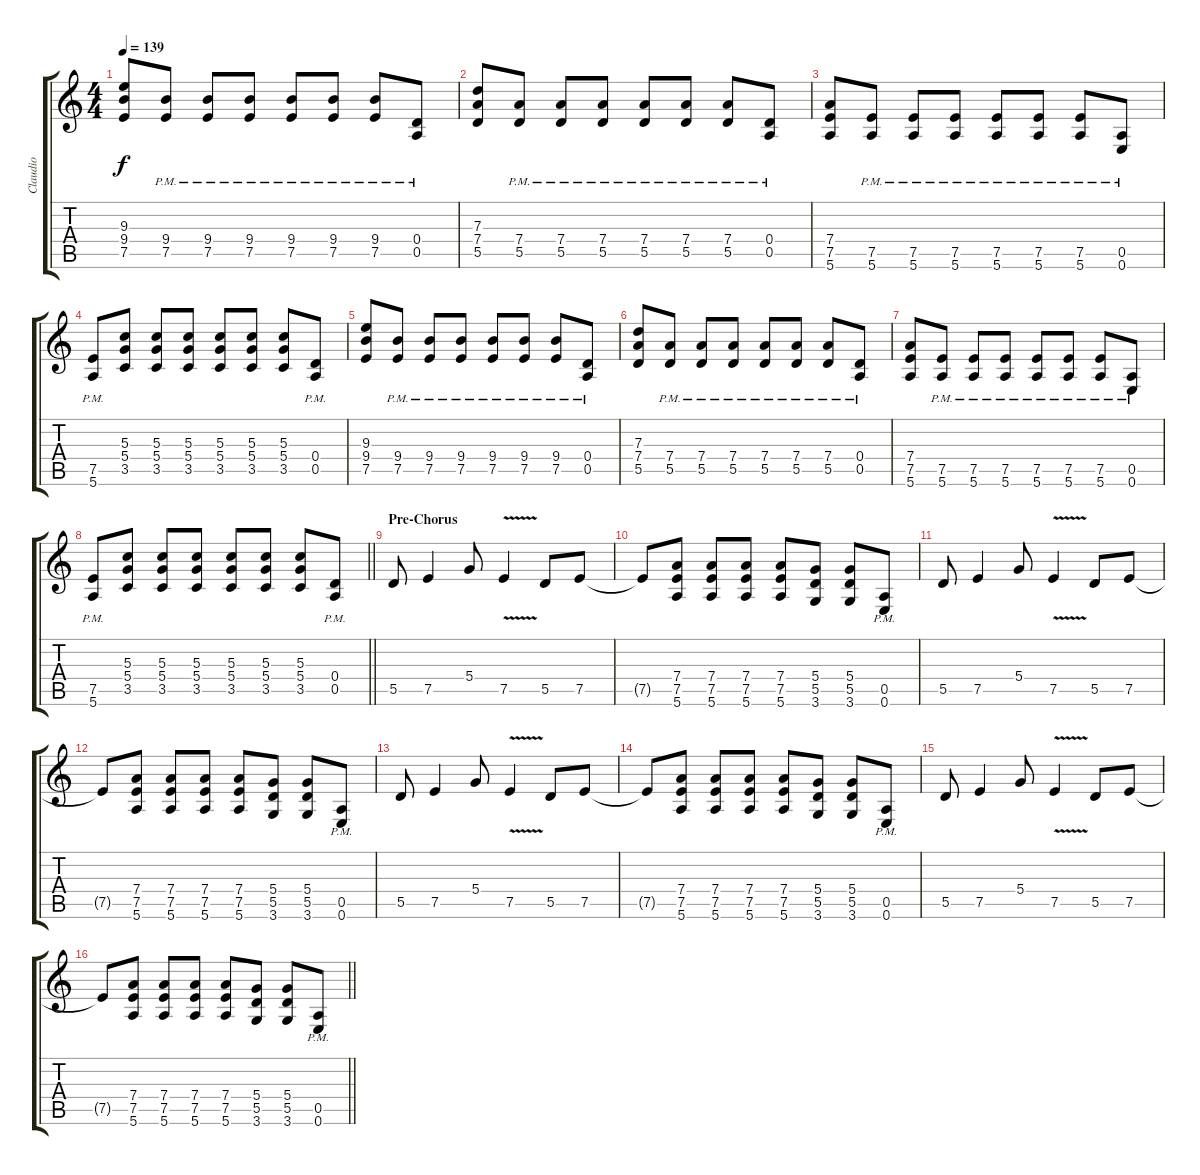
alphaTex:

\track ("Claudio" "Claudio") {instrument overdrivenguitar}
\staff {score tabs}
\tuning (E4 B3 G3 D3 A2 E2) {hide}
\ts (4 4)
\tempo 139
\clef g2
\ks c
(9.3 9.4 7.5).8{dy f} (9.4{pm} 7.5{pm}).8 (9.4{pm} 7.5{pm}).8 (9.4{pm} 7.5{pm}).8 (9.4{pm} 7.5{pm}).8 (9.4{pm} 7.5{pm}).8 (9.4{pm} 7.5{pm}).8 (0.4{pm} 0.5{pm}).8 |
(7.3 7.4 5.5).8 (7.4{pm} 5.5{pm}).8 (7.4{pm} 5.5{pm}).8 (7.4{pm} 5.5{pm}).8 (7.4{pm} 5.5{pm}).8 (7.4{pm} 5.5{pm}).8 (7.4{pm} 5.5{pm}).8 (0.4{pm} 0.5{pm}).8 |
(7.4 7.5 5.6).8 (7.5{pm} 5.6{pm}).8 (7.5{pm} 5.6{pm}).8 (7.5{pm} 5.6{pm}).8 (7.5{pm} 5.6{pm}).8 (7.5{pm} 5.6{pm}).8 (7.5{pm} 5.6{pm}).8 (0.5{pm} 0.6{pm}).8 |
(7.5{pm} 5.6{pm}).8 (5.3 5.4 3.5).8 (5.3 5.4 3.5).8 (5.3 5.4 3.5).8 (5.3 5.4 3.5).8 (5.3 5.4 3.5).8 (5.3 5.4 3.5).8 (0.4{pm} 0.5{pm}).8 |
(9.3 9.4 7.5).8 (9.4{pm} 7.5{pm}).8 (9.4{pm} 7.5{pm}).8 (9.4{pm} 7.5{pm}).8 (9.4{pm} 7.5{pm}).8 (9.4{pm} 7.5{pm}).8 (9.4{pm} 7.5{pm}).8 (0.4{pm} 0.5{pm}).8 |
(7.3 7.4 5.5).8 (7.4{pm} 5.5{pm}).8 (7.4{pm} 5.5{pm}).8 (7.4{pm} 5.5{pm}).8 (7.4{pm} 5.5{pm}).8 (7.4{pm} 5.5{pm}).8 (7.4{pm} 5.5{pm}).8 (0.4{pm} 0.5{pm}).8 |
(7.4 7.5 5.6).8 (7.5{pm} 5.6{pm}).8 (7.5{pm} 5.6{pm}).8 (7.5{pm} 5.6{pm}).8 (7.5{pm} 5.6{pm}).8 (7.5{pm} 5.6{pm}).8 (7.5{pm} 5.6{pm}).8 (0.5{pm} 0.6{pm}).8 |
\barLineRight lightlight
(7.5{pm} 5.6{pm}).8 (5.3 5.4 3.5).8 (5.3 5.4 3.5).8 (5.3 5.4 3.5).8 (5.3 5.4 3.5).8 (5.3 5.4 3.5).8 (5.3 5.4 3.5).8 (0.4{pm} 0.5{pm}).8 |
\section ("" "Pre-Chorus")
5.5.8 7.5.4 5.4.8 7.5{v}.4 5.5.8 7.5.8 |
7.5{t}.8 (7.4 7.5 5.6).8 (7.4 7.5 5.6).8 (7.4 7.5 5.6).8 (7.4 7.5 5.6).8 (5.4 5.5 3.6).8 (5.4 5.5 3.6).8 (0.5{pm} 0.6{pm}).8 |
5.5.8 7.5.4 5.4.8 7.5{v}.4 5.5.8 7.5.8 |
7.5{t}.8 (7.4 7.5 5.6).8 (7.4 7.5 5.6).8 (7.4 7.5 5.6).8 (7.4 7.5 5.6).8 (5.4 5.5 3.6).8 (5.4 5.5 3.6).8 (0.5{pm} 0.6{pm}).8 |
5.5.8 7.5.4 5.4.8 7.5{v}.4 5.5.8 7.5.8 |
7.5{t}.8 (7.4 7.5 5.6).8 (7.4 7.5 5.6).8 (7.4 7.5 5.6).8 (7.4 7.5 5.6).8 (5.4 5.5 3.6).8 (5.4 5.5 3.6).8 (0.5{pm} 0.6{pm}).8 |
5.5.8 7.5.4 5.4.8 7.5{v}.4 5.5.8 7.5.8 |
\barLineRight lightlight
7.5{t}.8 (7.4 7.5 5.6).8 (7.4 7.5 5.6).8 (7.4 7.5 5.6).8 (7.4 7.5 5.6).8 (5.4 5.5 3.6).8 (5.4 5.5 3.6).8 (0.5{pm} 0.6{pm}).8
